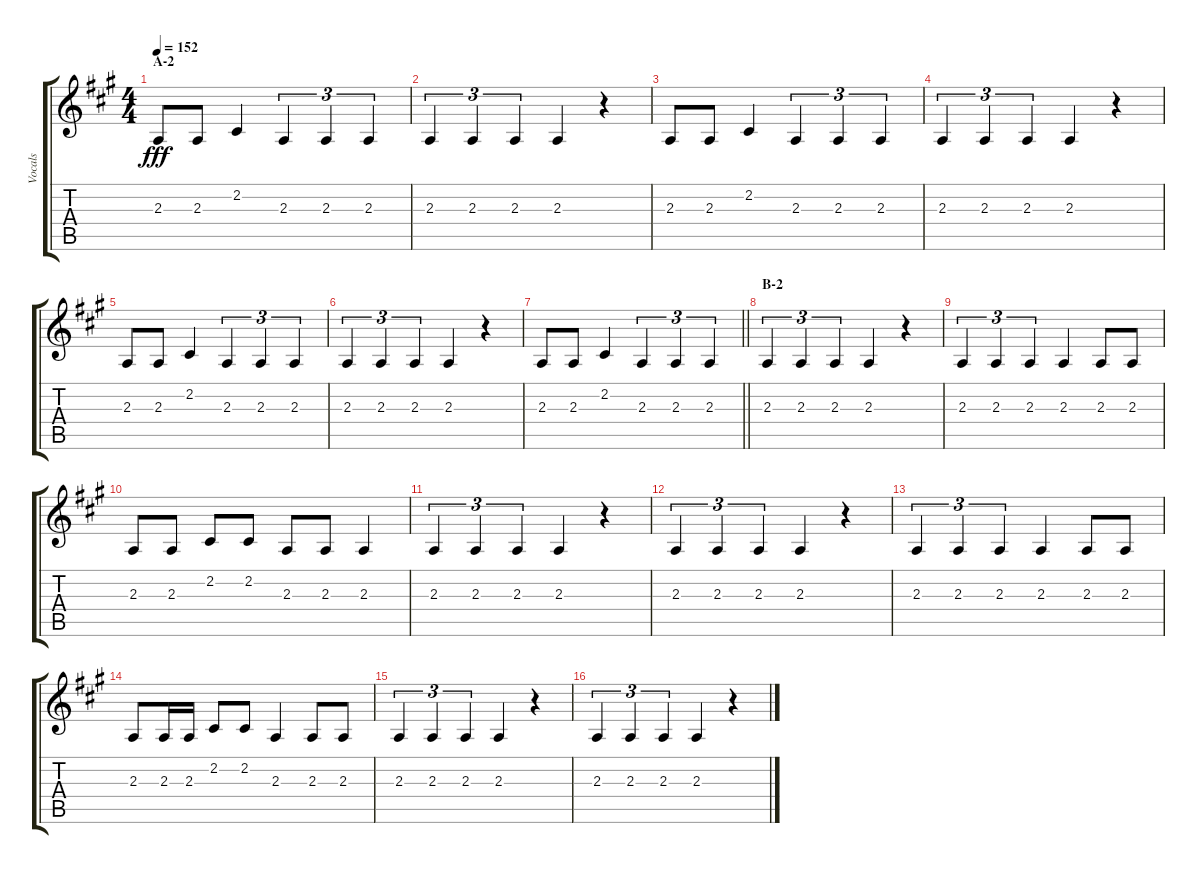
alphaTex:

\track ("Vocals" "Vocals") {instrument voiceoohs}
\staff {score tabs}
\tuning (E4 B3 G3 D3 A2 E2) {hide}
\ts (4 4)
\section ("" "A-2")
\tempo 152
\clef g2
\ks a
2.3.8{dy fff} 2.3.8 2.2.4 2.3.4{tu (3 2)} 2.3.4{tu (3 2)} 2.3.4{tu (3 2)} |
2.3.4{tu (3 2)} 2.3.4{tu (3 2)} 2.3.4{tu (3 2)} 2.3.4 r.4 |
2.3.8 2.3.8 2.2.4 2.3.4{tu (3 2)} 2.3.4{tu (3 2)} 2.3.4{tu (3 2)} |
2.3.4{tu (3 2)} 2.3.4{tu (3 2)} 2.3.4{tu (3 2)} 2.3.4 r.4 |
2.3.8 2.3.8 2.2.4 2.3.4{tu (3 2)} 2.3.4{tu (3 2)} 2.3.4{tu (3 2)} |
2.3.4{tu (3 2)} 2.3.4{tu (3 2)} 2.3.4{tu (3 2)} 2.3.4 r.4 |
\barLineRight lightlight
2.3.8 2.3.8 2.2.4 2.3.4{tu (3 2)} 2.3.4{tu (3 2)} 2.3.4{tu (3 2)} |
\section ("" "B-2")
2.3.4{tu (3 2)} 2.3.4{tu (3 2)} 2.3.4{tu (3 2)} 2.3.4 r.4 |
2.3.4{tu (3 2)} 2.3.4{tu (3 2)} 2.3.4{tu (3 2)} 2.3.4 2.3.8 2.3.8 |
2.3.8 2.3.8 2.2.8 2.2.8 2.3.8 2.3.8 2.3.4 |
2.3.4{tu (3 2)} 2.3.4{tu (3 2)} 2.3.4{tu (3 2)} 2.3.4 r.4 |
2.3.4{tu (3 2)} 2.3.4{tu (3 2)} 2.3.4{tu (3 2)} 2.3.4 r.4 |
2.3.4{tu (3 2)} 2.3.4{tu (3 2)} 2.3.4{tu (3 2)} 2.3.4 2.3.8 2.3.8 |
2.3.8 2.3.16 2.3.16 2.2.8 2.2.8 2.3.4 2.3.8 2.3.8 |
2.3.4{tu (3 2)} 2.3.4{tu (3 2)} 2.3.4{tu (3 2)} 2.3.4 r.4 |
2.3.4{tu (3 2)} 2.3.4{tu (3 2)} 2.3.4{tu (3 2)} 2.3.4 r.4
